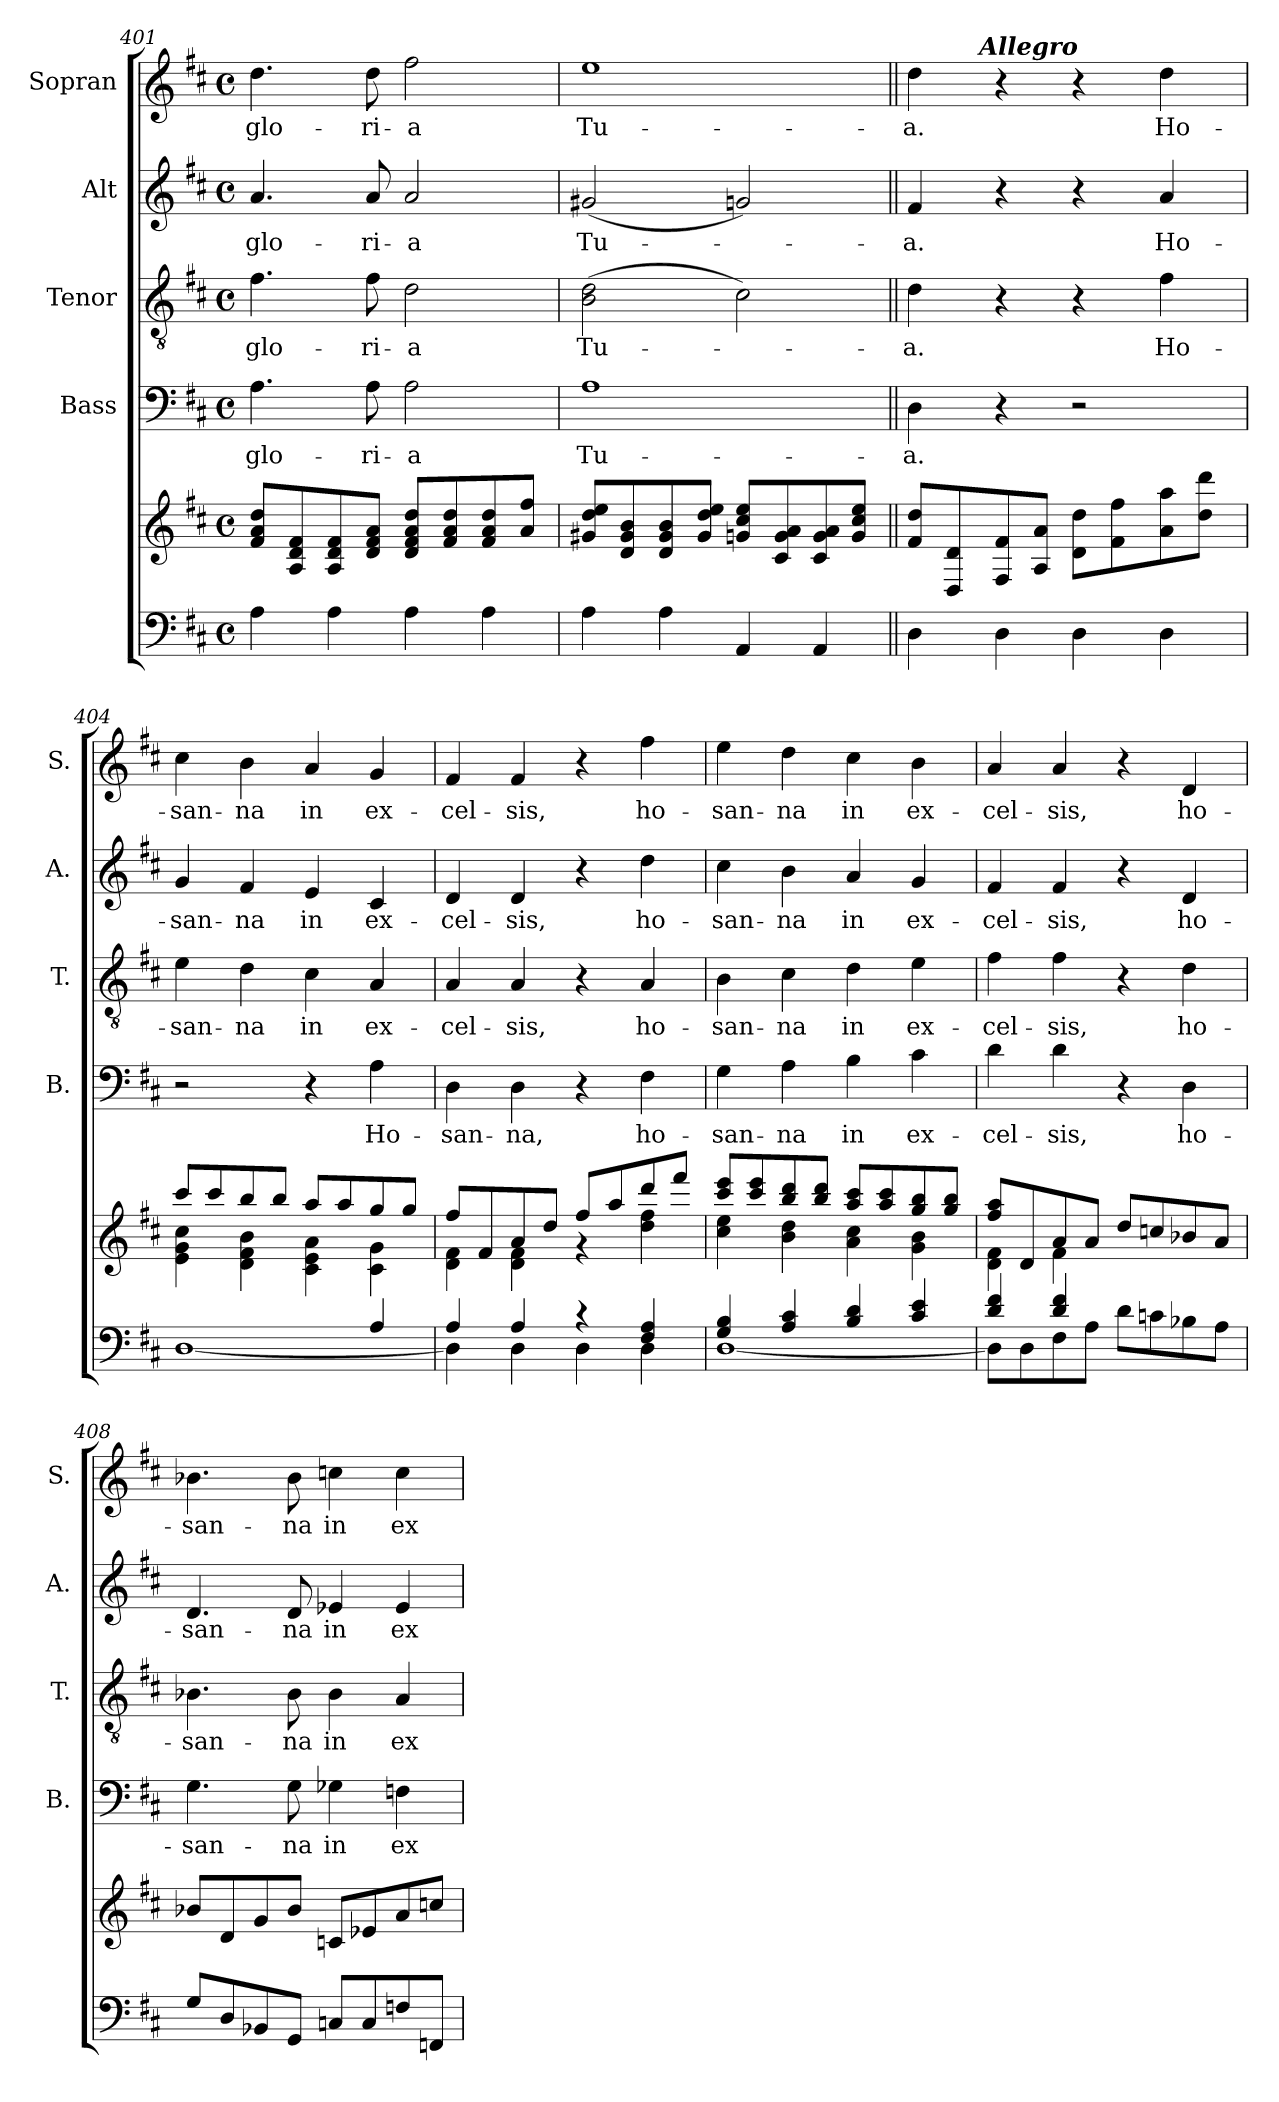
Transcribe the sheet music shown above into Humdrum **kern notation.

**kern	**kern	**kern	**text	**kern	**text	**kern	**text	**kern	**text
*part5	*part5	*part4	*part4	*part3	*part3	*part2	*part2	*part1	*part1
*staff6	*staff5	*staff4	*staff4	*staff3	*staff3	*staff2	*staff2	*staff1	*staff1
*	*	*I"Bass	*	*I"Tenor	*	*I"Alt	*	*I"Sopran	*
*	*	*I'B.	*	*I'T.	*	*I'A.	*	*I'S.	*
*clefF4	*clefG2	*clefF4	*	*clefGv2	*	*clefG2	*	*clefG2	*
*k[f#c#]	*k[f#c#]	*k[f#c#]	*	*k[f#c#]	*	*k[f#c#]	*	*k[f#c#]	*
*D:	*D:	*D:	*	*D:	*	*D:	*	*D:	*
*M4/4	*M4/4	*M4/4	*	*M4/4	*	*M4/4	*	*M4/4	*
*met(c)	*met(c)	*met(c)	*	*met(c)	*	*met(c)	*	*met(c)	*
=401	=401	=401	=401	=401	=401	=401	=401	=401	=401
!	!	!	!LO:LY:b	!	!LO:LY:b	!	!LO:LY:b	!	!LO:LY:b
4A\	8f#/ 8a/ 8dd/L	4.A\	glo-	4.f#\	glo-	4.a/	glo-	4.dd\	glo-
.	8A/ 8d/ 8f#/	.	.	.	.	.	.	.	.
4A\	8A/ 8d/ 8f#/	.	.	.	.	.	.	.	.
!	!	!	!LO:LY:b	!	!LO:LY:b	!	!LO:LY:b	!	!LO:LY:b
.	8d/ 8f#/ 8a/J	8A\	-ri-	8f#\	-ri-	8a/	-ri-	8dd\	-ri-
!	!	!	!LO:LY:b	!	!LO:LY:b	!	!LO:LY:b	!	!LO:LY:b
4A\	8d/ 8f#/ 8a/ 8dd/L	2A\	-a	2d\	-a	2a/	-a	2ff#\	-a
.	8f#/ 8a/ 8dd/	.	.	.	.	.	.	.	.
4A\	8f#/ 8a/ 8dd/	.	.	.	.	.	.	.	.
.	8a/ 8ff#/J	.	.	.	.	.	.	.	.
=402	=402	=402	=402	=402	=402	=402	=402	=402	=402
!	!	!	!LO:LY:b	!	!LO:LY:b	!	!LO:LY:b	!	!LO:LY:b
4A\	8g#X/ 8dd/ 8ee/L	1A	Tu-	(>2B\ 2d\	Tu-	(<2g#X/	Tu-	1ee	Tu-
.	8d/ 8g#/ 8b/	.	.	.	.	.	.	.	.
4A\	8d/ 8g#/ 8b/	.	.	.	.	.	.	.	.
.	8g#/ 8dd/ 8ee/J	.	.	.	.	.	.	.	.
4AA/	8gn/ 8cc#/ 8ee/L	.	.	2c#\)	.	2gn/)	.	.	.
.	8c#/ 8g/ 8a/	.	.	.	.	.	.	.	.
4AA/	8c#/ 8g/ 8a/	.	.	.	.	.	.	.	.
.	8g/ 8cc#/ 8ee/J	.	.	.	.	.	.	.	.
=403||	=403||	=403||	=403||	=403||	=403||	=403||	=403||	=403||	=403||
!	!	!	!LO:LY:b	!	!LO:LY:b	!	!LO:LY:b	!	!LO:LY:b
*	*	*	*	*	*	*	*	*^	*
4D\	8f#/ 8dd/L	4D\	-a.	4d\	-a.	4f#/	-a.	4dd\	8..ryy	-a.
.	8D/ 8d/	.	.	.	.	.	.	.	.	.
!	!	!	!	!	!	!	!	!	!LO:TX:a:Bi:t=Allegro	!
.	.	.	.	.	.	.	.	.	2ryy	.
4D\	8F#/ 8f#/	4r	.	4r	.	4r	.	4r	.	.
.	8A/ 8a/J	.	.	.	.	.	.	.	.	.
4D\	8d\ 8dd\L	2r	.	4r	.	4r	.	4r	.	.
.	8f#\ 8ff#\	.	.	.	.	.	.	.	.	.
.	.	.	.	.	.	.	.	.	4ryy	.
!	!	!	!	!	!LO:LY:b	!	!LO:LY:b	!	!	!LO:LY:b
4D\	8a\ 8aa\	.	.	4f#\	Ho-	4a/	Ho-	4dd\	.	Ho-
.	8dd\ 8ddd\J	.	.	.	.	.	.	.	.	.
.	.	.	.	.	.	.	.	.	32ryy	.
!!LO:LB:g=z
=404	=404	=404	=404	=404	=404	=404	=404	=404	=404	=404
*^	*^	*	*	*	*	*	*	*	*	*
!	!	!	!	!	!	!	!LO:LY:b	!	!LO:LY:b	!	!	!LO:LY:b
*	*	*	*	*	*	*	*	*	*	*v	*v	*
2.ryy	[<1D	8ccc#/L	4e\ 4g\ 4cc#\	2r	.	4e\	-san-	4g/	-san-	4cc#\	-san-
.	.	8ccc#/	.	.	.	.	.	.	.	.	.
!	!	!	!	!	!	!	!LO:LY:b	!	!LO:LY:b	!	!LO:LY:b
.	.	8bb/	4d\ 4f#\ 4b\	.	.	4d\	-na	4f#/	-na	4b\	-na
.	.	8bb/J	.	.	.	.	.	.	.	.	.
!	!	!	!	!	!	!	!LO:LY:b	!	!LO:LY:b	!	!LO:LY:b
.	.	8aa/L	4c#\ 4e\ 4a\	4r	.	4c#\	in	4e/	in	4a/	in
.	.	8aa/	.	.	.	.	.	.	.	.	.
!	!	!	!	!	!LO:LY:b	!	!LO:LY:b	!	!LO:LY:b	!	!LO:LY:b
4A/	.	8gg/	4c#\ 4g\	4A\	Ho-	4A/	ex-	4c#/	ex-	4g/	ex-
.	.	8gg/J	.	.	.	.	.	.	.	.	.
=405	=405	=405	=405	=405	=405	=405	=405	=405	=405	=405	=405
!	!	!	!	!	!LO:LY:b	!	!LO:LY:b	!	!LO:LY:b	!	!LO:LY:b
4A/	4D\]	8ff#/L	4d\ 4f#\	4D\	-san-	4A/	-cel-	4d/	-cel-	4f#/	-cel-
.	.	8f#/	.	.	.	.	.	.	.	.	.
!	!	!	!	!	!LO:LY:b	!	!LO:LY:b	!	!LO:LY:b	!	!LO:LY:b
4A/	4D\	8a/	4d\ 4f#\	4D\	-na,	4A/	-sis,	4d/	-sis,	4f#/	-sis,
.	.	8dd/J	.	.	.	.	.	.	.	.	.
4rB	4D\	8ff#/L	4rf	4r	.	4r	.	4r	.	4r	.
.	.	8aa/	.	.	.	.	.	.	.	.	.
!	!	!	!	!	!LO:LY:b	!	!LO:LY:b	!	!LO:LY:b	!	!LO:LY:b
4F#/ 4A/	4D\	8ddd/	4dd\ 4ff#\	4F#\	ho-	4A/	ho-	4dd\	ho-	4ff#\	ho-
.	.	8fff#/J	.	.	.	.	.	.	.	.	.
=406	=406	=406	=406	=406	=406	=406	=406	=406	=406	=406	=406
!	!	!	!	!	!LO:LY:b	!	!LO:LY:b	!	!LO:LY:b	!	!LO:LY:b
4G/ 4B/	[<1D	8ccc#/ 8eee/L	4cc#\ 4ee\	4G\	-san-	4B\	-san-	4cc#\	-san-	4ee\	-san-
.	.	8ccc#/ 8eee/	.	.	.	.	.	.	.	.	.
!	!	!	!	!	!LO:LY:b	!	!LO:LY:b	!	!LO:LY:b	!	!LO:LY:b
4A/ 4c#/	.	8bb/ 8ddd/	4b\ 4dd\	4A\	-na	4c#\	-na	4b\	-na	4dd\	-na
.	.	8bb/ 8ddd/J	.	.	.	.	.	.	.	.	.
!	!	!	!	!	!LO:LY:b	!	!LO:LY:b	!	!LO:LY:b	!	!LO:LY:b
4B/ 4d/	.	8aa/ 8ccc#/L	4a\ 4cc#\	4B\	in	4d\	in	4a/	in	4cc#\	in
.	.	8aa/ 8ccc#/	.	.	.	.	.	.	.	.	.
!	!	!	!	!	!LO:LY:b	!	!LO:LY:b	!	!LO:LY:b	!	!LO:LY:b
4c#/ 4e/	.	8gg/ 8bb/	4g\ 4b\	4c#\	ex-	4e\	ex-	4g/	ex-	4b\	ex-
.	.	8gg/ 8bb/J	.	.	.	.	.	.	.	.	.
=407	=407	=407	=407	=407	=407	=407	=407	=407	=407	=407	=407
!	!	!	!	!	!LO:LY:b	!	!LO:LY:b	!	!LO:LY:b	!	!LO:LY:b
4d/ 4f#/	8D\L]	8ff#/ 8aa/L	4d\ 4f#\	4d\	-cel-	4f#\	-cel-	4f#/	-cel-	4a/	-cel-
.	8D\	8d/	.	.	.	.	.	.	.	.	.
!	!	!	!	!	!LO:LY:b	!	!LO:LY:b	!	!LO:LY:b	!	!LO:LY:b
4d/ 4f#/	8F#\	8a/	4f#\	4d\	-sis,	4f#\	-sis,	4f#/	-sis,	4a/	-sis,
.	8A\J	8a/J	.	.	.	.	.	.	.	.	.
2ryy	8d\L	8dd/L	2ryy	4r	.	4r	.	4r	.	4r	.
.	8cn\	8ccn/	.	.	.	.	.	.	.	.	.
!	!	!	!	!	!LO:LY:b	!	!LO:LY:b	!	!LO:LY:b	!	!LO:LY:b
.	8B-X\	8b-X/	.	4D\	ho-	4d\	ho-	4d/	ho-	4d/	ho-
.	8A\J	8a/J	.	.	.	.	.	.	.	.	.
*	*	*v	*v	*	*	*	*	*	*	*	*
=408	=408	=408	=408	=408	=408	=408	=408	=408	=408	=408
!	!	!	!	!LO:LY:b	!	!LO:LY:b	!	!LO:LY:b	!	!LO:LY:b
*v	*v	*	*	*	*	*	*	*	*	*
8G/L	8b-X/L	4.G\	-san-	4.B-X\	-san-	4.d/	-san-	4.b-X\	-san-
8D/	8d/	.	.	.	.	.	.	.	.
8BB-X/	8g/	.	.	.	.	.	.	.	.
!	!	!	!LO:LY:b	!	!LO:LY:b	!	!LO:LY:b	!	!LO:LY:b
8GG/J	8b-/J	8G\	-na	8B-\	-na	8d/	-na	8b-\	-na
!	!	!	!LO:LY:b	!	!LO:LY:b	!	!LO:LY:b	!	!LO:LY:b
8Cn/L	8cn/L	4G-X\	in	4B-\	in	4e-X/	in	4ccn\	in
8C/	8e-X/	.	.	.	.	.	.	.	.
!	!	!	!LO:LY:b	!	!LO:LY:b	!	!LO:LY:b	!	!LO:LY:b
8Fn/	8a/	4Fn\	ex-	4A/	ex-	4e-/	ex-	4cc\	ex-
8FFn/J	8ccn/J	.	.	.	.	.	.	.	.
=	=	=	=	=	=	=	=	=	=
*-	*-	*-	*-	*-	*-	*-	*-	*-	*-
